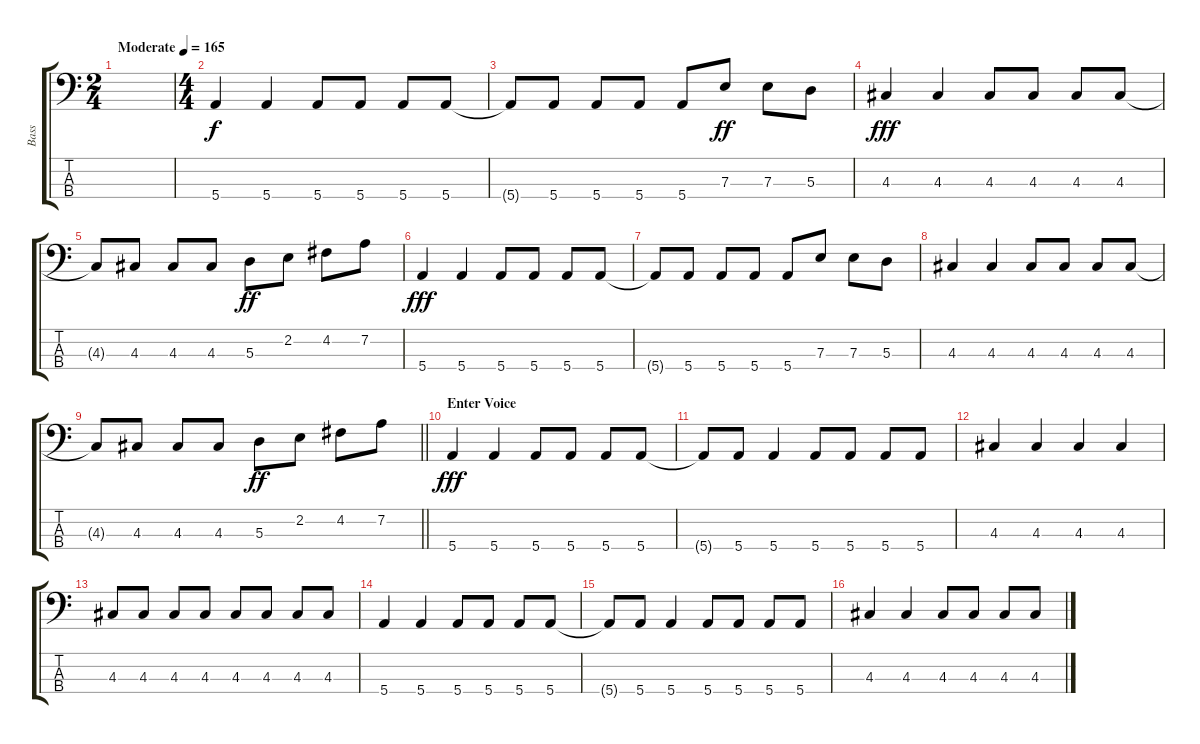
\track ("Bass" "Bass") {instrument electricbassfinger}
\staff {score tabs}
\tuning (G2 D2 A1 E1) {hide}
\ts (2 4)
\tempo (165 "Moderate")
\clef f4
\ks c
|
\ts (4 4)
5.4.4 5.4.4 5.4.8 5.4.8 5.4.8 5.4.8 |
5.4{t}.8 5.4.8 5.4.8 5.4.8 5.4.8 7.3.8{dy ff} 7.3.8 5.3.8 |
4.3.4{dy fff} 4.3.4 4.3.8 4.3.8 4.3.8 4.3.8 |
4.3{t}.8 4.3.8 4.3.8 4.3.8 5.3.8{dy ff} 2.2.8 4.2.8 7.2.8 |
5.4.4{dy fff} 5.4.4 5.4.8 5.4.8 5.4.8 5.4.8 |
5.4{t}.8 5.4.8 5.4.8 5.4.8 5.4.8 7.3.8 7.3.8 5.3.8 |
4.3.4 4.3.4 4.3.8 4.3.8 4.3.8 4.3.8 |
\barLineRight lightlight
4.3{t}.8 4.3.8 4.3.8 4.3.8 5.3.8{dy ff} 2.2.8 4.2.8 7.2.8 |
\section ("" "Enter Voice")
5.4.4{dy fff} 5.4.4 5.4.8 5.4.8 5.4.8 5.4.8 |
5.4{t}.8 5.4.8 5.4.4 5.4.8 5.4.8 5.4.8 5.4.8 |
4.3.4 4.3.4 4.3.4 4.3.4 |
4.3.8 4.3.8 4.3.8 4.3.8 4.3.8 4.3.8 4.3.8 4.3.8 |
5.4.4 5.4.4 5.4.8 5.4.8 5.4.8 5.4.8 |
5.4{t}.8 5.4.8 5.4.4 5.4.8 5.4.8 5.4.8 5.4.8 |
4.3.4 4.3.4 4.3.8 4.3.8 4.3.8 4.3.8
